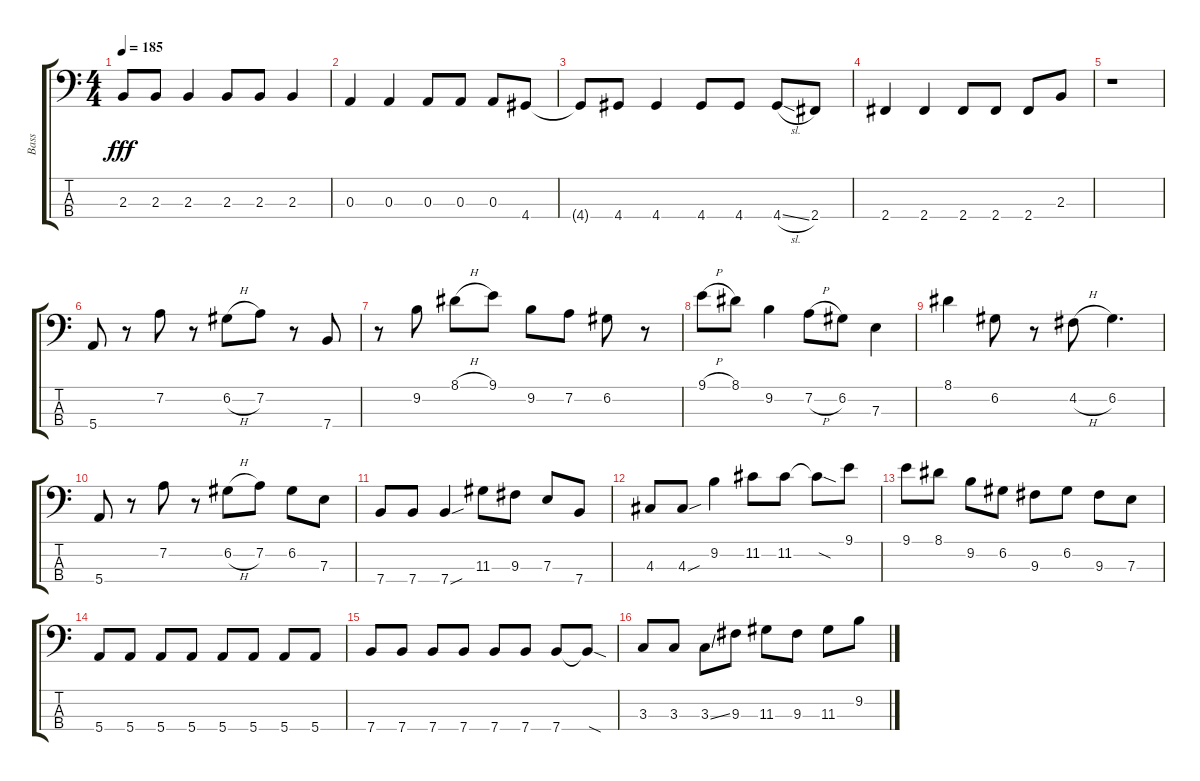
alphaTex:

\track ("Bass" "Bass") {instrument electricbassfinger}
\staff {score tabs}
\tuning (G2 D2 A1 E1) {hide}
\ts (4 4)
\tempo 185
\clef f4
\ks c
2.3{t}.8{dy fff} 2.3.8 2.3.4 2.3.8 2.3.8 2.3.4 |
0.3.4 0.3.4 0.3.8 0.3.8 0.3.8 4.4.8 |
4.4{t}.8 4.4.8 4.4.4 4.4.8 4.4.8 4.4{sl}.8 2.4.8 |
2.4.4 2.4.4 2.4.8 2.4.8 2.4.8 2.3.8 |
r.1 |
5.4.8 r.8 7.2.8 r.8 6.2{h}.8 7.2.8 r.8 7.4.8 |
r.8 9.2.8 8.1{h}.8 9.1.8 9.2.8 7.2.8 6.2.8 r.8 |
9.1{h}.8 8.1.8 9.2.4 7.2{h}.8 6.2.8 7.3.4 |
8.1.4 6.2.8 r.8 4.2{h}.8 6.2.4{d} |
5.4.8 r.8 7.2.8 r.8 6.2{h}.8 7.2.8 6.2.8 7.3.8 |
7.4.8 7.4.8 7.4{sou}.4 11.3.8 9.3.8 7.3.8 7.4.8 |
4.3.8 4.3{sou}.8 9.2.4 11.2.8 11.2.8 11.2{sod t}.8 9.1.8 |
9.1.8 8.1.8 9.2.8 6.2.8 9.3.8 6.2.8 9.3.8 7.3.8 |
5.4.8 5.4.8 5.4.8 5.4.8 5.4.8 5.4.8 5.4.8 5.4.8 |
7.4.8 7.4.8 7.4.8 7.4.8 7.4.8 7.4.8 7.4.8 7.4{sod t}.8 |
3.3.8 3.3.8 3.3{ss}.8 9.3.8 11.3.8 9.3.8 11.3.8 9.2.8
